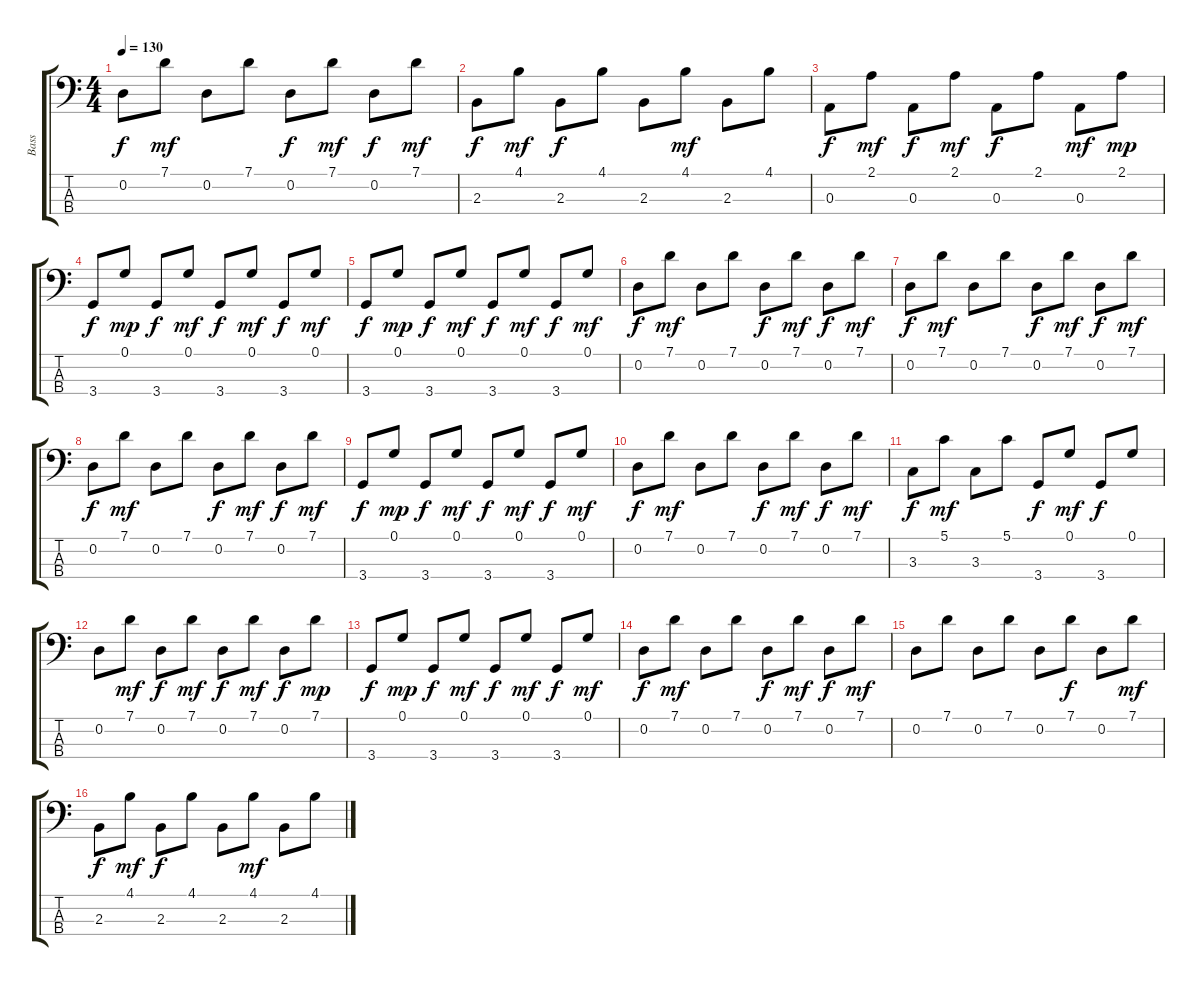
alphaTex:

\track ("Bass" "Bass") {instrument electricbassfinger}
\staff {score tabs}
\tuning (G2 D2 A1 E1) {hide}
\ts (4 4)
\tempo 130
\clef f4
\ks c
0.2.8{dy f} 7.1.8{dy mf} 0.2.8 7.1.8 0.2.8{dy f} 7.1.8{dy mf} 0.2.8{dy f} 7.1.8{dy mf} |
2.3.8{dy f} 4.1.8{dy mf} 2.3.8{dy f} 4.1.8 2.3.8 4.1.8{dy mf} 2.3.8 4.1.8 |
0.3.8{dy f} 2.1.8{dy mf} 0.3.8{dy f} 2.1.8{dy mf} 0.3.8{dy f} 2.1.8 0.3.8{dy mf} 2.1.8{dy mp} |
3.4.8{dy f} 0.1.8{dy mp} 3.4.8{dy f} 0.1.8{dy mf} 3.4.8{dy f} 0.1.8{dy mf} 3.4.8{dy f} 0.1.8{dy mf} |
3.4.8{dy f} 0.1.8{dy mp} 3.4.8{dy f} 0.1.8{dy mf} 3.4.8{dy f} 0.1.8{dy mf} 3.4.8{dy f} 0.1.8{dy mf} |
0.2.8{dy f} 7.1.8{dy mf} 0.2.8 7.1.8 0.2.8{dy f} 7.1.8{dy mf} 0.2.8{dy f} 7.1.8{dy mf} |
0.2.8{dy f} 7.1.8{dy mf} 0.2.8 7.1.8 0.2.8{dy f} 7.1.8{dy mf} 0.2.8{dy f} 7.1.8{dy mf} |
0.2.8{dy f} 7.1.8{dy mf} 0.2.8 7.1.8 0.2.8{dy f} 7.1.8{dy mf} 0.2.8{dy f} 7.1.8{dy mf} |
3.4.8{dy f} 0.1.8{dy mp} 3.4.8{dy f} 0.1.8{dy mf} 3.4.8{dy f} 0.1.8{dy mf} 3.4.8{dy f} 0.1.8{dy mf} |
0.2.8{dy f} 7.1.8{dy mf} 0.2.8 7.1.8 0.2.8{dy f} 7.1.8{dy mf} 0.2.8{dy f} 7.1.8{dy mf} |
3.3.8{dy f} 5.1.8{dy mf} 3.3.8 5.1.8 3.4.8{dy f} 0.1.8{dy mf} 3.4.8{dy f} 0.1.8 |
0.2.8 7.1.8{dy mf} 0.2.8{dy f} 7.1.8{dy mf} 0.2.8{dy f} 7.1.8{dy mf} 0.2.8{dy f} 7.1.8{dy mp} |
3.4.8{dy f} 0.1.8{dy mp} 3.4.8{dy f} 0.1.8{dy mf} 3.4.8{dy f} 0.1.8{dy mf} 3.4.8{dy f} 0.1.8{dy mf} |
0.2.8{dy f} 7.1.8{dy mf} 0.2.8 7.1.8 0.2.8{dy f} 7.1.8{dy mf} 0.2.8{dy f} 7.1.8{dy mf} |
0.2.8 7.1.8 0.2.8 7.1.8 0.2.8 7.1.8{dy f} 0.2.8 7.1.8{dy mf} |
2.3.8{dy f} 4.1.8{dy mf} 2.3.8{dy f} 4.1.8 2.3.8 4.1.8{dy mf} 2.3.8 4.1.8
